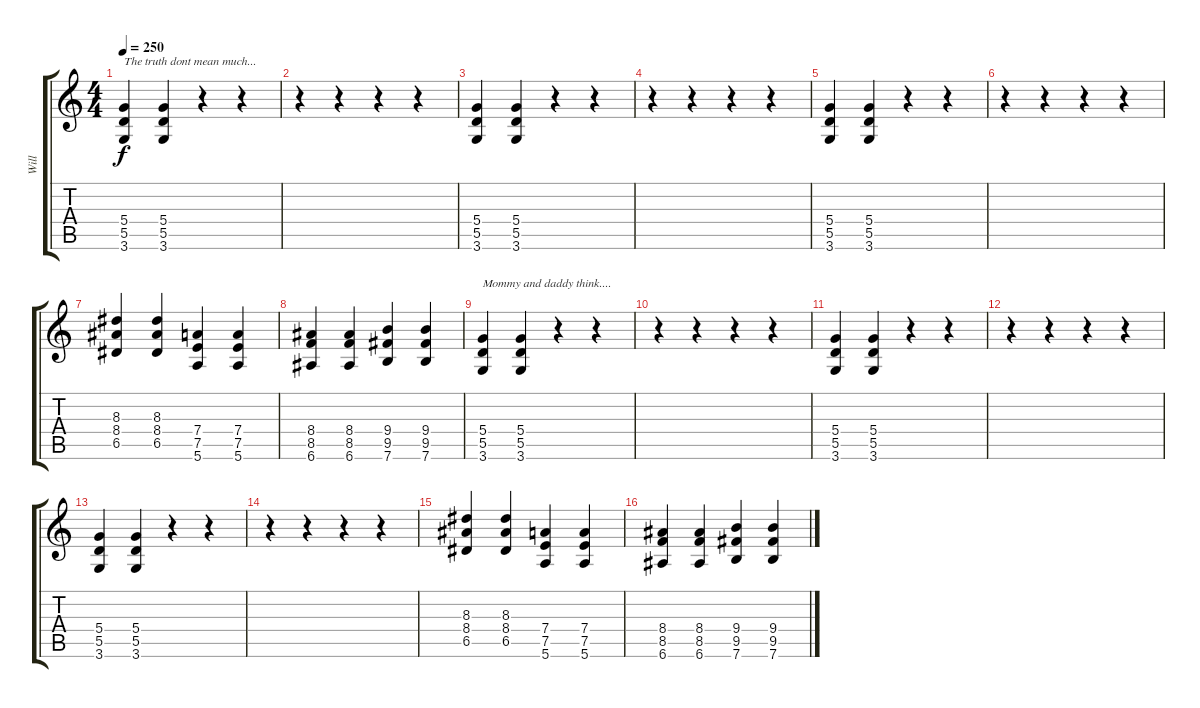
\track ("Will" "Will") {instrument overdrivenguitar}
\staff {score tabs}
\tuning (E4 B3 G3 D3 A2 E2) {hide}
\ts (4 4)
\tempo 250
\clef g2
\ks c
(5.4 5.5 3.6).4{txt "The truth dont mean much..." dy f} (5.4 5.5 3.6).4 r.4 r.4 |
r.4 r.4 r.4 r.4 |
(5.4 5.5 3.6).4 (5.4 5.5 3.6).4 r.4 r.4 |
r.4 r.4 r.4 r.4 |
(5.4 5.5 3.6).4 (5.4 5.5 3.6).4 r.4 r.4 |
r.4 r.4 r.4 r.4 |
(8.3 8.4 6.5).4 (8.3 8.4 6.5).4 (7.4 7.5 5.6).4 (7.4 7.5 5.6).4 |
(8.4 8.5 6.6).4 (8.4 8.5 6.6).4 (9.4 9.5 7.6).4 (9.4 9.5 7.6).4 |
(5.4 5.5 3.6).4{txt "Mommy and daddy think...."} (5.4 5.5 3.6).4 r.4 r.4 |
r.4 r.4 r.4 r.4 |
(5.4 5.5 3.6).4 (5.4 5.5 3.6).4 r.4 r.4 |
r.4 r.4 r.4 r.4 |
(5.4 5.5 3.6).4 (5.4 5.5 3.6).4 r.4 r.4 |
r.4 r.4 r.4 r.4 |
(8.3 8.4 6.5).4 (8.3 8.4 6.5).4 (7.4 7.5 5.6).4 (7.4 7.5 5.6).4 |
(8.4 8.5 6.6).4 (8.4 8.5 6.6).4 (9.4 9.5 7.6).4 (9.4 9.5 7.6).4
